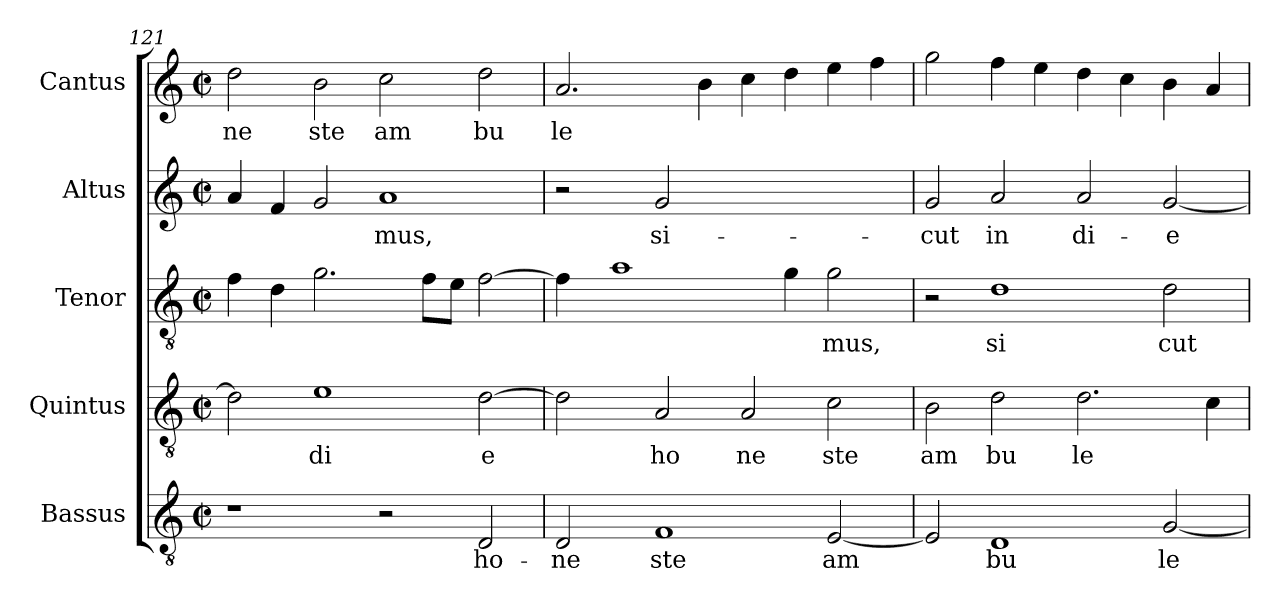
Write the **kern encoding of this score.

**kern	**text	**kern	**text	**kern	**text	**kern	**text	**kern	**text
*part5	*part5	*part4	*part4	*part3	*part3	*part2	*part2	*part1	*part1
*staff5	*staff5	*staff4	*staff4	*staff3	*staff3	*staff2	*staff2	*staff1	*staff1
*I"Bassus	*	*I"Quintus	*	*I"Tenor	*	*I"Altus	*	*I"Cantus	*
*clefGv2	*	*clefGv2	*	*clefGv2	*	*clefG2	*	*clefG2	*
*M2/2	*	*M2/2	*	*M2/2	*	*M2/2	*	*M2/2	*
*met(c|)	*	*met(c|)	*	*met(c|)	*	*met(c|)	*	*met(c|)	*
=121	=121	=121	=121	=121	=121	=121	=121	=121	=121
!	!	!	!	!	!	!	!	!	!LO:LY:b:cj
1r	.	2d\]	.	4f\	.	4a/	.	2dd\	ne
.	.	.	.	4d\	.	4f/	.	.	.
!	!	!	!LO:LY:b:cj	!	!	!	!	!	!LO:LY:b:cj
.	.	1e	di	2.g\	.	2g/	.	2b\	ste
!	!	!	!	!	!	!	!LO:LY:b:cj	!	!LO:LY:b:cj
2r	.	.	.	.	.	1a	mus,	2cc\	am
.	.	.	.	8f\L	.	.	.	.	.
.	.	.	.	8e\J	.	.	.	.	.
!	!LO:LY:b:cj	!	!LO:LY:b:cj	!	!	!	!	!	!LO:LY:b:cj
2D/	ho-	[>2d\	e	[>2f\	.	.	.	2dd\	bu
!!LO:LB:g=z
=122	=122	=122	=122	=122	=122	=122	=122	=122	=122
!	!LO:LY:b:cj	!	!	!	!	!	!	!	!LO:LY:b:cj
*	*	*	*	*^	*	*	*	*	*
2D/	-ne	2d\]	.	4f\]	8ryy	.	2r	.	2.a/	le
.	.	.	.	.	1...ryy	.	.	.	.	.
.	.	.	.	1a	.	.	.	.	.	.
!	!LO:LY:b:cj	!	!LO:LY:b:cj	!	!	!	!	!LO:LY:b:cj	!	!
1F	ste	2A/	ho	.	.	.	2g/	si-	.	.
.	.	.	.	.	.	.	.	.	4b\	.
!	!	!	!LO:LY:b:cj	!	!	!	!	!	!	!
.	.	2A/	ne	.	.	.	1ryy	.	4cc\	.
.	.	.	.	4g\	.	.	.	.	4dd\	.
!	!LO:LY:b	!	!LO:LY:b:cj	!	!	!LO:LY:b:cj	!	!	!	!
[<2E/	am	2c\	ste	2g\	.	-mus,	.	.	4ee\	.
.	.	.	.	.	.	.	.	.	4ff\	.
=123	=123	=123	=123	=123	=123	=123	=123	=123	=123	=123
!	!	!	!LO:LY:b:cj	!	!	!	!	!LO:LY:b:cj	!	!
*	*	*	*	*v	*v	*	*	*	*	*
2E/]	.	2B\	am	2r	.	2g/	-cut	2gg\	.
!	!LO:LY:b:cj	!	!LO:LY:b:cj	!	!LO:LY:b:cj	!	!LO:LY:b:cj	!	!
1D	bu	2d\	bu	1d	si	2a/	in	4ff\	.
.	.	.	.	.	.	.	.	4ee\	.
!	!	!	!LO:LY:b:cj	!	!	!	!LO:LY:b:cj	!	!
.	.	2.d\	le	.	.	2a/	di-	4dd\	.
.	.	.	.	.	.	.	.	4cc\	.
!	!LO:LY:b:cj	!	!	!	!LO:LY:b:cj	!	!LO:LY:b:cj	!	!
[<2G/	le	.	.	2d\	cut	[<2g/	-e	4b\	.
.	.	4c\	.	.	.	.	.	4a/	.
=	=	=	=	=	=	=	=	=	=
*-	*-	*-	*-	*-	*-	*-	*-	*-	*-
